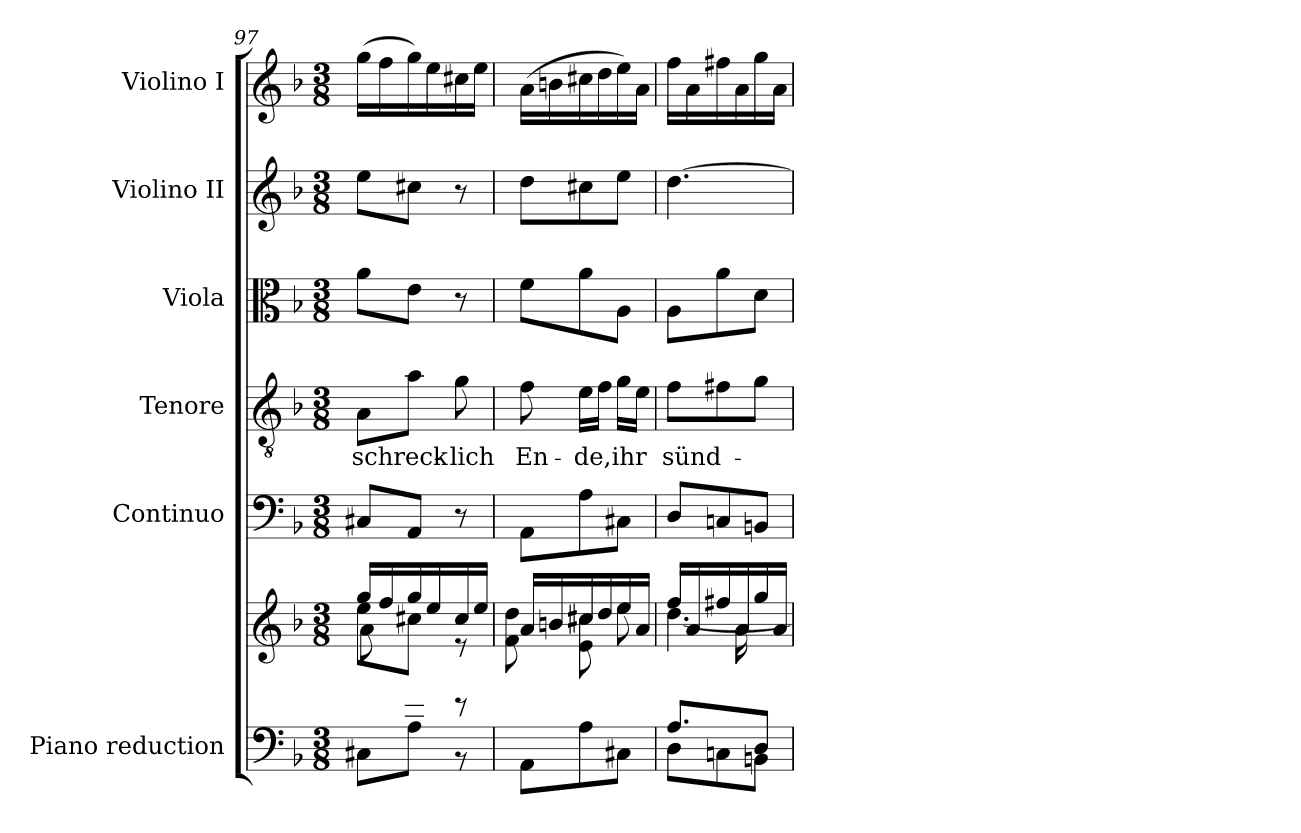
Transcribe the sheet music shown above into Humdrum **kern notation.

**kern	**kern	**kern	**kern	**text	**kern	**kern	**kern
*part6	*part6	*part5	*part4	*part4	*part3	*part2	*part1
*staff7	*staff6	*staff5	*staff4	*staff4	*staff3	*staff2	*staff1
*I"Piano reduction	*	*I"Continuo	*I"Tenore	*	*I"Viola	*I"Violino II	*I"Violino I
*I'Pno	*	*	*	*	*I'Vla	*I'Vln	*I'Vln
!!LO:LB:g=z
*clefF4	*clefG2	*clefF4	*clefGv2	*	*clefC3	*clefG2	*clefG2
*k[b-]	*k[b-]	*k[b-]	*k[b-]	*	*k[b-]	*k[b-]	*k[b-]
*M3/8	*M3/8	*M3/8	*M3/8	*	*M3/8	*M3/8	*M3/8
=97	=97	=97	=97	=97	=97	=97	=97
*^	*^	*	*	*	*	*	*
*	*	*	*^	*	*	*	*	*	*
!	!	!	!	!	!	!	!LO:LY:b	!	!	!
8ryy	8C#X\L	16gg/LL	8ee\L	8a\L	8C#X/L	8A\L	schreck-	8a\L	8ee\L	(16gg\LL
.	.	16ff/	.	.	.	.	.	.	.	16ff\
8e/J	8A\J	16gg/	8cc#X\J	4ryy	8AA/J	8a\J	.	8e\J	8cc#X\J	16gg\)
.	.	16ee/	.	.	.	.	.	.	.	16ee\
!	!	!	!	!	!	!	!LO:LY:b	!	!	!
8r	8r	16cc#/	8r	.	8r	8g\	-lich	8r	8r	16cc#X\
.	.	16ee/JJ	.	.	.	.	.	.	.	16ee\JJ
=98	=98	=98	=98	=98	=98	=98	=98	=98	=98	=98
!	!	!	!	!	!	!	!LO:LY:b	!	!	!
4ryy	8AA\L	16a/LL	8f\ 8dd\L	4ryy	8AA\L	8f\	En-	8f\L	8dd\L	(16a\LL
.	.	16bn/	.	.	.	.	.	.	.	16bn\
!	!	!	!	!	!	!	!LO:LY:b	!	!	!
.	8A\	16cc#X/	8e\ 8cc#\	.	8A\	16e\LL	de,	8a\	8cc#X\	16cc#X\
.	.	16dd/	.	.	.	16f\JJ	.	.	.	16dd\
!	!	!	!	!	!	!	!LO:LY:b	!	!	!
8A/J	8C#X\J	16ee/	8ryy	8ee\	8C#X\J	16g\LL	ihr	8A\J	8ee\J	16ee\)
.	.	16a/JJ	.	.	.	16e\JJ	.	.	.	16a\JJ
=99	=99	=99	=99	=99	=99	=99	=99	=99	=99	=99
!	!	!	!	!	!	!	!LO:LY:b	!	!	!
8.A/L	8D\L	16ff/LL	[4.dd\	8.ryy	8D/L	8f\L	sünd-	8A\L	[4.dd\	16ff\LL
.	.	16a/	.	.	.	.	.	.	.	16a\
.	8Cn\	16ff#X/	.	.	8Cn/	8f#X\	.	8a\	.	16ff#X\
16ryy	.	16a/	.	16a\K	.	.	.	.	.	16a\
8D/J	8BBn\J	16gg/	.	8ryy	8BBn/J	8g\J	.	8d\J	.	16gg\
.	.	16a/JJ	.	.	.	.	.	.	.	16a\JJ
*v	*v	*	*	*	*	*	*	*	*	*
*	*v	*v	*v	*	*	*	*	*	*
=	=	=	=	=	=	=	=
*-	*-	*-	*-	*-	*-	*-	*-
